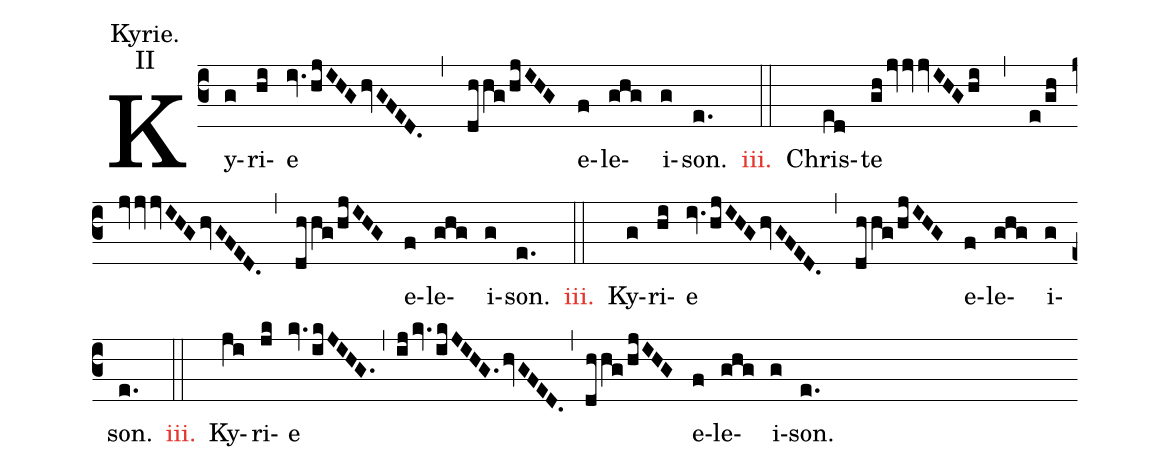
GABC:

annotation: Kyrie.;
annotation: II;
%%
Ky(g)ri(hi)e(iv.hjIHGhvGFED.,dhhg/hjIHG) e(f)le(ghg)i(g)son.(e.) <c>iii.</c>(::)

Chris(ed)te(ghjvvvIHGhi,e/ghjvvvIHGhvGFED.,dhhg/hjIHG) e(f)le(ghg)i(g)son.(e.) <c>iii.</c>(::)

Ky(g)ri(hi)e(iv.hjIHGhvGFED.,dhhg/hjIHG) e(f)le(ghg)i(g)son.(e.) <c>iii.</c>(::)

Ky(ji)ri(jk)e(kv.ikJIHG.,ijkv.ikJIHG.hvGFED.,dhhg/hjIHG) e(f)le(ghg)i(g)son.(e.)
